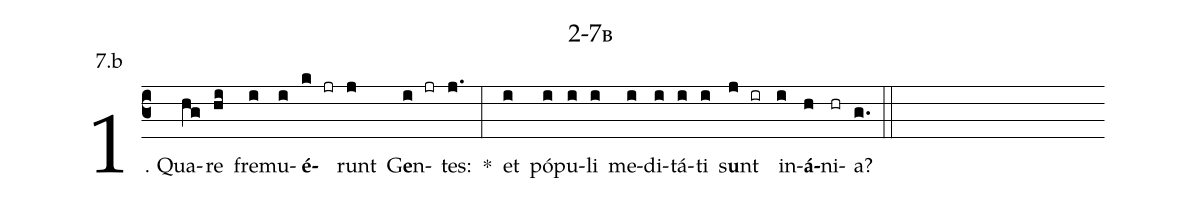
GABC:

name: 2-7b;
annotation: 7.b;
%%
(c3)1. Qua(hg)re(hi) fre(i)mu(i)<b>é</b>(k jr)runt(j) G<b>e</b>n(i jr)tes:(j.) *(:) et(i) pó(i)pu(i)li(i) me(i)di(i)tá(i)ti(i) s<b>u</b>nt(j ir) in(i)<b>á</b>(h)ni(hr)a?(g.) (::)
